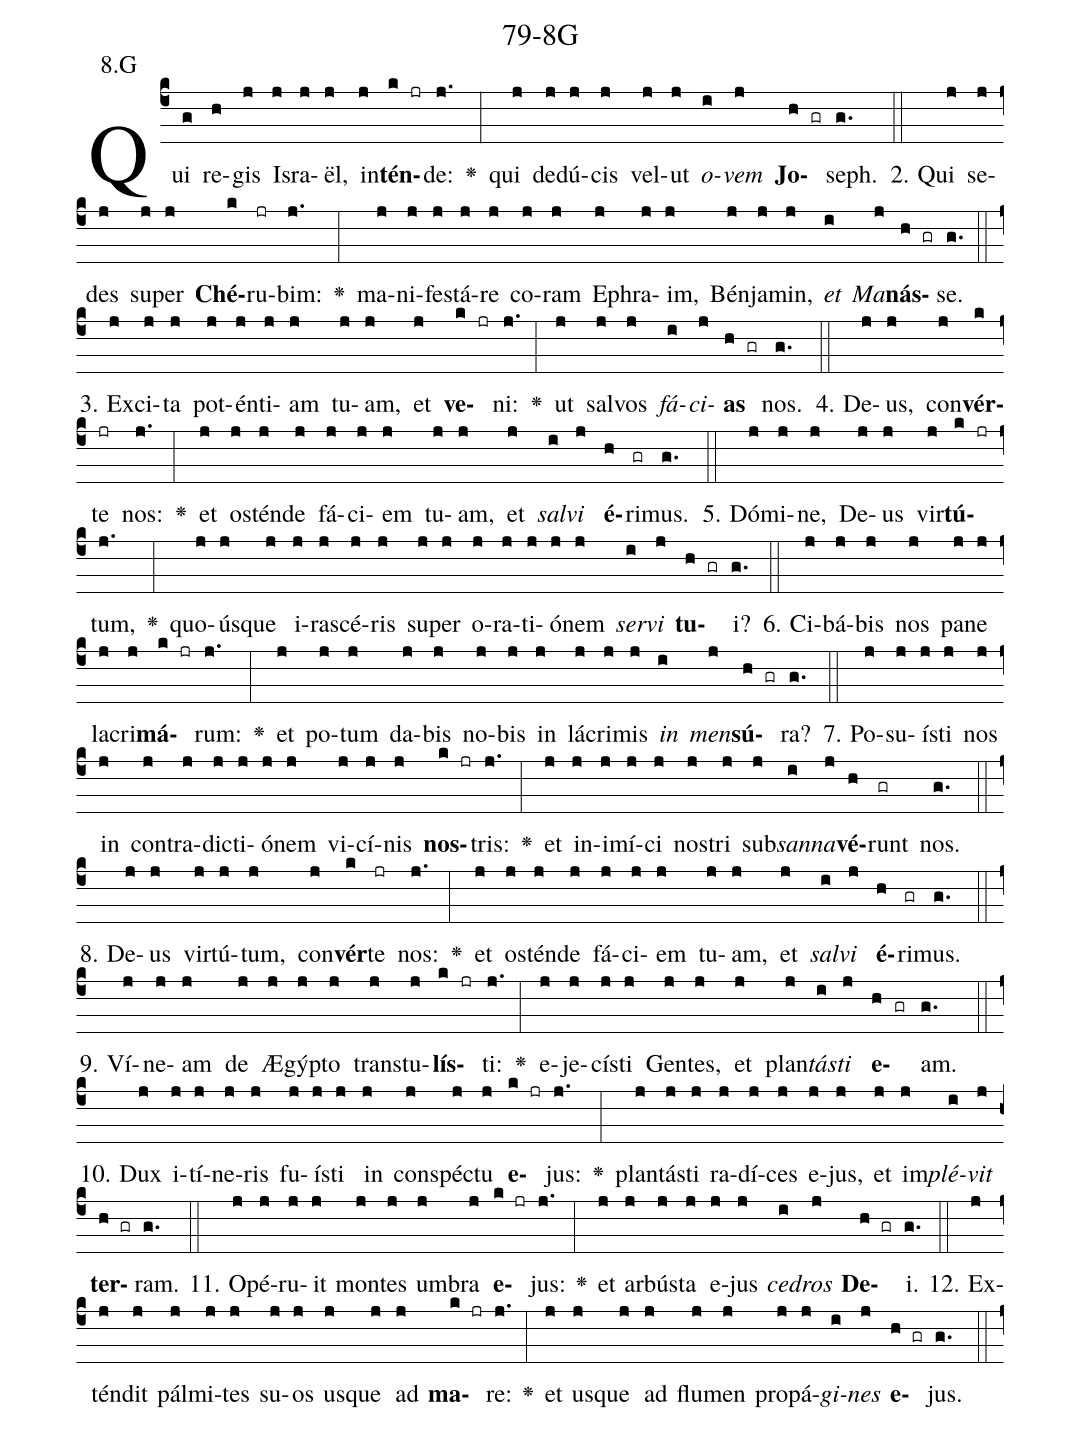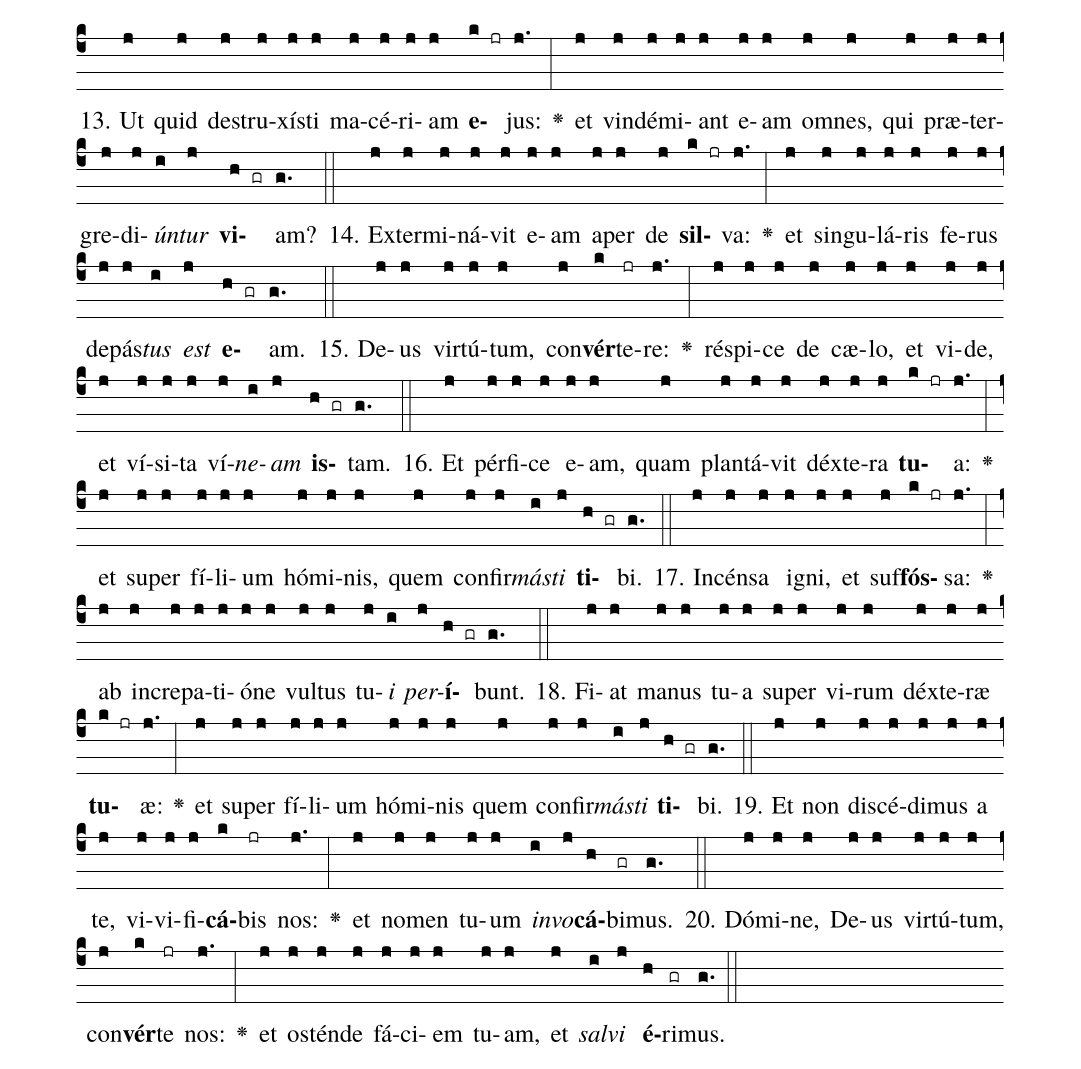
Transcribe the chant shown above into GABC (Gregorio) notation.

name: 79-8G;
annotation: 8.G;
%%
(c4)Qui(g) re(h)gis(j) Is(j)ra(j)ël,(j) in(j)<b>tén</b>(k jr)de:(j.) <v>\greheightstar</v>(:) qui(j) de(j)dú(j)cis(j) vel(j)ut(j) <i>o</i>(i)<i>vem</i>(j) <b>Jo</b>(h gr)seph.(g.) (::)
2. Qui(j) se(j)des(j) su(j)per(j) <b>Ché</b>(k)ru(jr)bim:(j.) <v>\greheightstar</v>(:) ma(j)ni(j)fes(j)tá(j)re(j) co(j)ram(j) E(j)phra(j)im,(j) Bén(j)ja(j)min,(j) <i>et</i>(i) <i>Ma</i>(j)<b>nás</b>(h gr)se.(g.) (::)
3. Ex(j)ci(j)ta(j) pot(j)én(j)ti(j)am(j) tu(j)am,(j) et(j) <b>ve</b>(k jr)ni:(j.) <v>\greheightstar</v>(:) ut(j) sal(j)vos(j) <i>fá</i>(i)<i>ci</i>(j)<b>as</b>(h gr) nos.(g.) (::)
4. De(j)us,(j) con(j)<b>vér</b>(k)te(jr) nos:(j.) <v>\greheightstar</v>(:) et(j) os(j)tén(j)de(j) fá(j)ci(j)em(j) tu(j)am,(j) et(j) <i>sal</i>(i)<i>vi</i>(j) <b>é</b>(h)ri(gr)mus.(g.) (::)
5. Dó(j)mi(j)ne,(j) De(j)us(j) vir(j)<b>tú</b>(k jr)tum,(j.) <v>\greheightstar</v>(:) quo(j)ús(j)que(j) i(j)ra(j)scé(j)ris(j) su(j)per(j) o(j)ra(j)ti(j)ó(j)nem(j) <i>ser</i>(i)<i>vi</i>(j) <b>tu</b>(h gr)i?(g.) (::)
6. Ci(j)bá(j)bis(j) nos(j) pa(j)ne(j) la(j)cri(j)<b>má</b>(k jr)rum:(j.) <v>\greheightstar</v>(:) et(j) po(j)tum(j) da(j)bis(j) no(j)bis(j) in(j) lá(j)cri(j)mis(j) <i>in</i>(i) <i>men</i>(j)<b>sú</b>(h gr)ra?(g.) (::)
7. Po(j)su(j)ís(j)ti(j) nos(j) in(j) con(j)tra(j)dic(j)ti(j)ó(j)nem(j) vi(j)cí(j)nis(j) <b>nos</b>(k jr)tris:(j.) <v>\greheightstar</v>(:) et(j) in(j)i(j)mí(j)ci(j) nos(j)tri(j) sub(j)<i>san</i>(i)<i>na</i>(j)<b>vé</b>(h)runt(gr) nos.(g.) (::)
8. De(j)us(j) vir(j)tú(j)tum,(j) con(j)<b>vér</b>(k)te(jr) nos:(j.) <v>\greheightstar</v>(:) et(j) os(j)tén(j)de(j) fá(j)ci(j)em(j) tu(j)am,(j) et(j) <i>sal</i>(i)<i>vi</i>(j) <b>é</b>(h)ri(gr)mus.(g.) (::)
9. Ví(j)ne(j)am(j) de(j) Æ(j)gýp(j)to(j) trans(j)tu(j)<b>lís</b>(k jr)ti:(j.) <v>\greheightstar</v>(:) e(j)je(j)cís(j)ti(j) Gen(j)tes,(j) et(j) plan(j)<i>tás</i>(i)<i>ti</i>(j) <b>e</b>(h gr)am.(g.) (::)
10. Dux(j) i(j)tí(j)ne(j)ris(j) fu(j)ís(j)ti(j) in(j) con(j)spéc(j)tu(j) <b>e</b>(k jr)jus:(j.) <v>\greheightstar</v>(:) plan(j)tás(j)ti(j) ra(j)dí(j)ces(j) e(j)jus,(j) et(j) im(j)<i>plé</i>(i)<i>vit</i>(j) <b>ter</b>(h gr)ram.(g.) (::)
11. O(j)pé(j)ru(j)it(j) mon(j)tes(j) um(j)bra(j) <b>e</b>(k jr)jus:(j.) <v>\greheightstar</v>(:) et(j) ar(j)bús(j)ta(j) e(j)jus(j) <i>ce</i>(i)<i>dros</i>(j) <b>De</b>(h gr)i.(g.) (::)
12. Ex(j)tén(j)dit(j) pál(j)mi(j)tes(j) su(j)os(j) us(j)que(j) ad(j) <b>ma</b>(k jr)re:(j.) <v>\greheightstar</v>(:) et(j) us(j)que(j) ad(j) flu(j)men(j) pro(j)pá(j)<i>gi</i>(i)<i>nes</i>(j) <b>e</b>(h gr)jus.(g.) (::)
13. Ut(j) quid(j) de(j)stru(j)xís(j)ti(j) ma(j)cé(j)ri(j)am(j) <b>e</b>(k jr)jus:(j.) <v>\greheightstar</v>(:) et(j) vin(j)dé(j)mi(j)ant(j) e(j)am(j) om(j)nes,(j) qui(j) præ(j)ter(j)gre(j)di(j)<i>ún</i>(i)<i>tur</i>(j) <b>vi</b>(h gr)am?(g.) (::)
14. Ex(j)ter(j)mi(j)ná(j)vit(j) e(j)am(j) a(j)per(j) de(j) <b>sil</b>(k jr)va:(j.) <v>\greheightstar</v>(:) et(j) sin(j)gu(j)lá(j)ris(j) fe(j)rus(j) de(j)pás(j)<i>tus</i>(i) <i>est</i>(j) <b>e</b>(h gr)am.(g.) (::)
15. De(j)us(j) vir(j)tú(j)tum,(j) con(j)<b>vér</b>(k)te(jr)re:(j.) <v>\greheightstar</v>(:) ré(j)spi(j)ce(j) de(j) cæ(j)lo,(j) et(j) vi(j)de,(j) et(j) ví(j)si(j)ta(j) ví(j)<i>ne</i>(i)<i>am</i>(j) <b>is</b>(h gr)tam.(g.) (::)
16. Et(j) pér(j)fi(j)ce(j) e(j)am,(j) quam(j) plan(j)tá(j)vit(j) déx(j)te(j)ra(j) <b>tu</b>(k jr)a:(j.) <v>\greheightstar</v>(:) et(j) su(j)per(j) fí(j)li(j)um(j) hó(j)mi(j)nis,(j) quem(j) con(j)fir(j)<i>más</i>(i)<i>ti</i>(j) <b>ti</b>(h gr)bi.(g.) (::)
17. In(j)cén(j)sa(j) i(j)gni,(j) et(j) suf(j)<b>fós</b>(k jr)sa:(j.) <v>\greheightstar</v>(:) ab(j) in(j)cre(j)pa(j)ti(j)ó(j)ne(j) vul(j)tus(j) tu(j)<i>i</i>(i) <i>per</i>(j)<b>í</b>(h gr)bunt.(g.) (::)
18. Fi(j)at(j) ma(j)nus(j) tu(j)a(j) su(j)per(j) vi(j)rum(j) déx(j)te(j)ræ(j) <b>tu</b>(k jr)æ:(j.) <v>\greheightstar</v>(:) et(j) su(j)per(j) fí(j)li(j)um(j) hó(j)mi(j)nis(j) quem(j) con(j)fir(j)<i>más</i>(i)<i>ti</i>(j) <b>ti</b>(h gr)bi.(g.) (::)
19. Et(j) non(j) di(j)scé(j)di(j)mus(j) a(j) te,(j) vi(j)vi(j)fi(j)<b>cá</b>(k)bis(jr) nos:(j.) <v>\greheightstar</v>(:) et(j) no(j)men(j) tu(j)um(j) <i>in</i>(i)<i>vo</i>(j)<b>cá</b>(h)bi(gr)mus.(g.) (::)
20. Dó(j)mi(j)ne,(j) De(j)us(j) vir(j)tú(j)tum,(j) con(j)<b>vér</b>(k)te(jr) nos:(j.) <v>\greheightstar</v>(:) et(j) os(j)tén(j)de(j) fá(j)ci(j)em(j) tu(j)am,(j) et(j) <i>sal</i>(i)<i>vi</i>(j) <b>é</b>(h)ri(gr)mus.(g.) (::)
